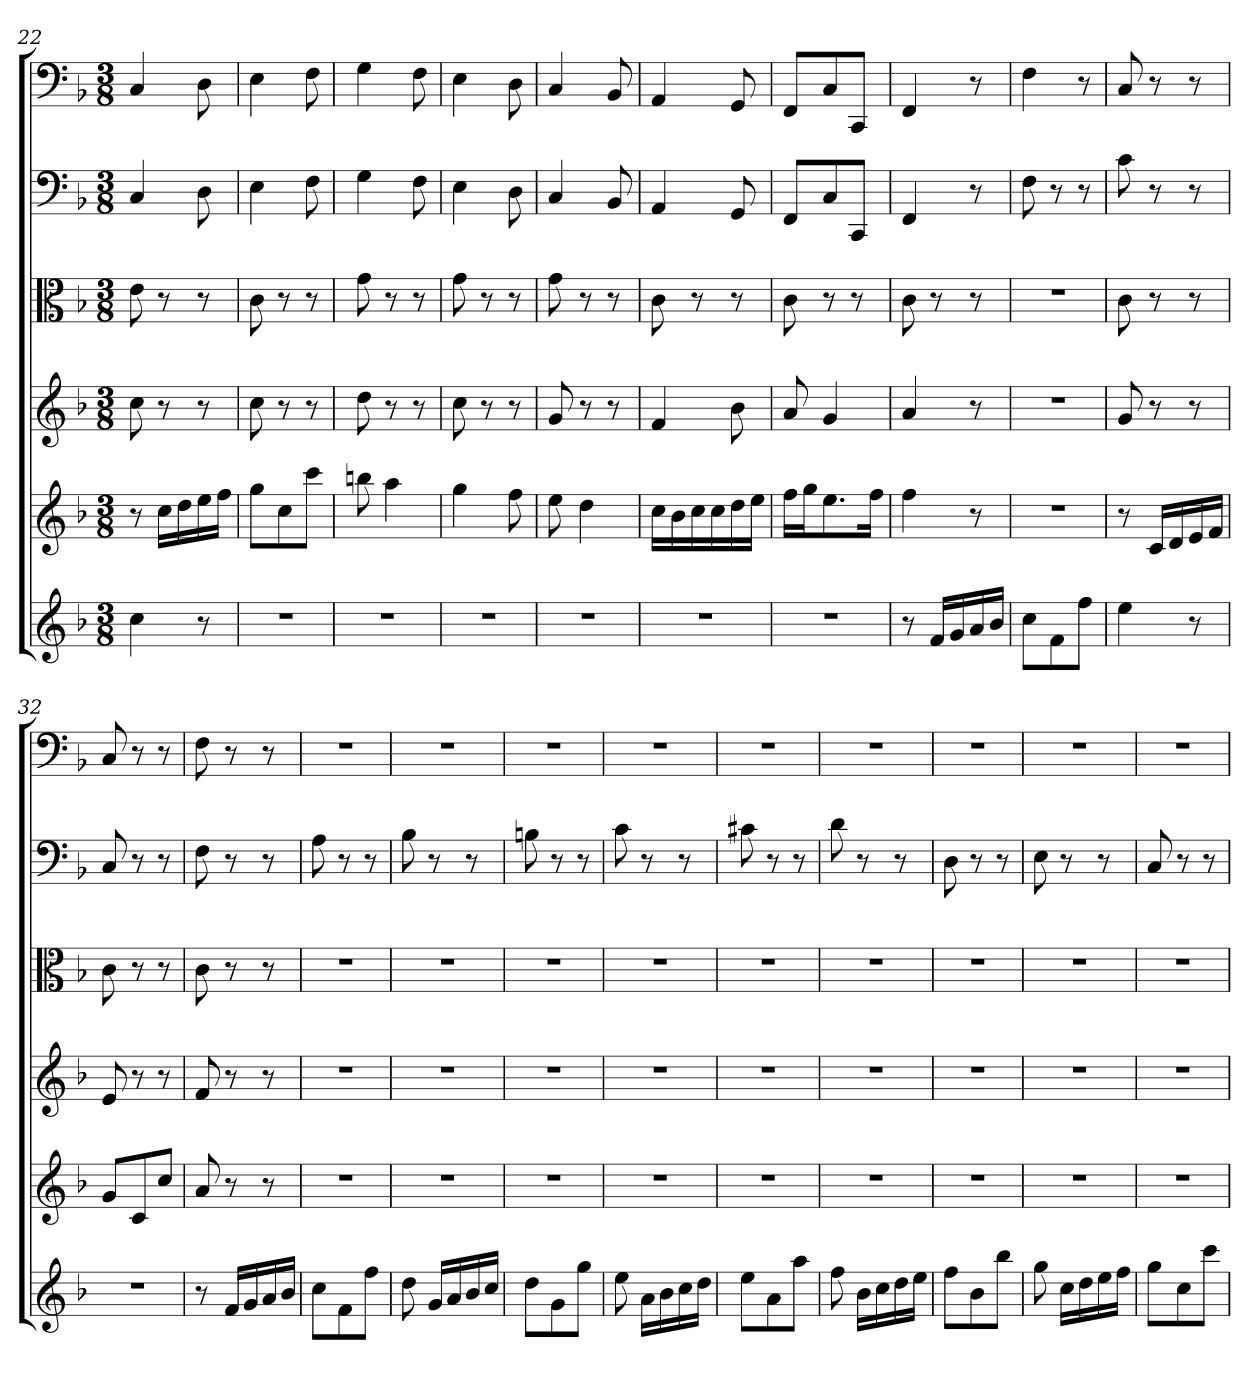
**kern	**kern	**kern	**kern	**kern	**kern
*part6	*part5	*part4	*part3	*part2	*part1
*staff6	*staff5	*staff4	*staff3	*staff2	*staff1
*clefG2	*clefG2	*clefG2	*clefC3	*clefF4	*clefF4
*k[b-]	*k[b-]	*k[b-]	*k[b-]	*k[b-]	*k[b-]
*F:	*F:	*F:	*F:	*F:	*F:
*M3/8	*M3/8	*M3/8	*M3/8	*M3/8	*M3/8
=22	=22	=22	=22	=22	=22
4cc\	8r	8cc\	8e\	4C/	4C/
.	16cc\LL	8r	8r	.	.
.	16dd\	.	.	.	.
8r	16ee\	8r	8r	8D\	8D\
.	16ff\JJ	.	.	.	.
=23	=23	=23	=23	=23	=23
4.r	8gg\L	8cc\	8c\	4E\	4E\
.	8cc\	8r	8r	.	.
.	8ccc\J	8r	8r	8F\	8F\
=24	=24	=24	=24	=24	=24
4.r	8bbn\	8dd\	8g\	4G\	4G\
.	4aa\	8r	8r	.	.
.	.	8r	8r	8F\	8F\
=25	=25	=25	=25	=25	=25
4.r	4gg\	8cc\	8g\	4E\	4E\
.	.	8r	8r	.	.
.	8ff\	8r	8r	8D\	8D\
=26	=26	=26	=26	=26	=26
4.r	8ee\	8g/	8g\	4C/	4C/
.	4dd\	8r	8r	.	.
.	.	8r	8r	8BB-/	8BB-/
=27	=27	=27	=27	=27	=27
4.r	16cc\LL	4f/	8c\	4AA/	4AA/
.	16b-\	.	.	.	.
.	16cc\	.	8r	.	.
.	16cc\	.	.	.	.
.	16dd\	8b-\	8r	8GG/	8GG/
.	16ee\JJ	.	.	.	.
=28	=28	=28	=28	=28	=28
4.r	16ff\LL	8a/	8c\	8FF/L	8FF/L
.	16gg\J	.	.	.	.
.	8.ee\	4g/	8r	8C/	8C/
.	.	.	8r	8CC/J	8CC/J
.	16ff\Jk	.	.	.	.
=29	=29	=29	=29	=29	=29
8r	4ff\	4a/	8c\	4FF/	4FF/
16f/LL	.	.	8r	.	.
16g/	.	.	.	.	.
16a/	8r	8r	8r	8r	8r
16b-/JJ	.	.	.	.	.
=30	=30	=30	=30	=30	=30
8cc\L	4.r	4.r	4.r	8F\	4F\
8f\	.	.	.	8r	.
8ff\J	.	.	.	8r	8r
=31	=31	=31	=31	=31	=31
4ee\	8r	8g/	8c\	8c\	8C/
.	16c/LL	8r	8r	8r	8r
.	16d/	.	.	.	.
8r	16e/	8r	8r	8r	8r
.	16f/JJ	.	.	.	.
=32	=32	=32	=32	=32	=32
4.r	8g/L	8e/	8c\	8C/	8C/
.	8c/	8r	8r	8r	8r
.	8cc/J	8r	8r	8r	8r
=33	=33	=33	=33	=33	=33
8r	8a/	8f/	8c\	8F\	8F\
16f/LL	8r	8r	8r	8r	8r
16g/	.	.	.	.	.
16a/	8r	8r	8r	8r	8r
16b-/JJ	.	.	.	.	.
=34	=34	=34	=34	=34	=34
8cc\L	4.r	4.r	4.r	8A\	4.r
8f\	.	.	.	8r	.
8ff\J	.	.	.	8r	.
=35	=35	=35	=35	=35	=35
8dd\	4.r	4.r	4.r	8B-\	4.r
16g/LL	.	.	.	8r	.
16a/	.	.	.	.	.
16b-/	.	.	.	8r	.
16cc/JJ	.	.	.	.	.
=36	=36	=36	=36	=36	=36
8dd\L	4.r	4.r	4.r	8Bn\	4.r
8g\	.	.	.	8r	.
8gg\J	.	.	.	8r	.
=37	=37	=37	=37	=37	=37
8ee\	4.r	4.r	4.r	8c\	4.r
16a\LL	.	.	.	8r	.
16b-\	.	.	.	.	.
16cc\	.	.	.	8r	.
16dd\JJ	.	.	.	.	.
=38	=38	=38	=38	=38	=38
8ee\L	4.r	4.r	4.r	8c#X\	4.r
8a\	.	.	.	8r	.
8aa\J	.	.	.	8r	.
=39	=39	=39	=39	=39	=39
8ff\	4.r	4.r	4.r	8d\	4.r
16b-\LL	.	.	.	8r	.
16cc\	.	.	.	.	.
16dd\	.	.	.	8r	.
16ee\JJ	.	.	.	.	.
=40	=40	=40	=40	=40	=40
8ff\L	4.r	4.r	4.r	8D\	4.r
8b-\	.	.	.	8r	.
8bb-\J	.	.	.	8r	.
=41	=41	=41	=41	=41	=41
8gg\	4.r	4.r	4.r	8E\	4.r
16cc\LL	.	.	.	8r	.
16dd\	.	.	.	.	.
16ee\	.	.	.	8r	.
16ff\JJ	.	.	.	.	.
=42	=42	=42	=42	=42	=42
8gg\L	4.r	4.r	4.r	8C/	4.r
8cc\	.	.	.	8r	.
8ccc\J	.	.	.	8r	.
=	=	=	=	=	=
*-	*-	*-	*-	*-	*-
